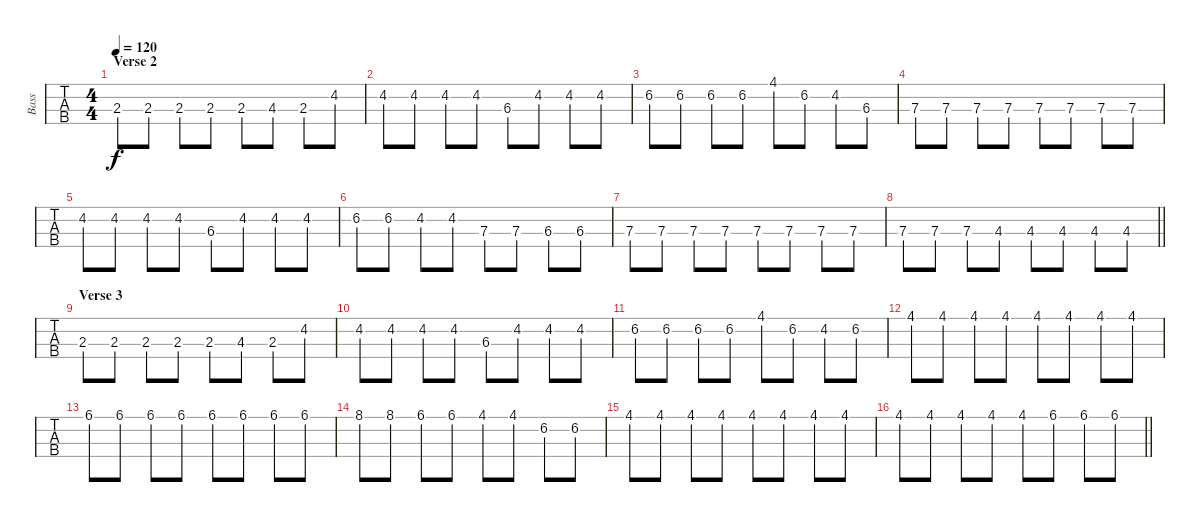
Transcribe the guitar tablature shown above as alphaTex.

\track ("Bass" "Bass") {instrument electricbassfinger}
\staff {tabs}
\tuning (G2 D2 A1 E1) {hide}
\ts (4 4)
\section ("" "Verse 2")
\tempo 120
\clef f4
\ks b
2.3.8{dy f} 2.3.8 2.3.8 2.3.8 2.3.8 4.3.8 2.3.8 4.2.8 |
4.2.8 4.2.8 4.2.8 4.2.8 6.3.8 4.2.8 4.2.8 4.2.8 |
6.2.8 6.2.8 6.2.8 6.2.8 4.1.8 6.2.8 4.2.8 6.3.8 |
7.3.8 7.3.8 7.3.8 7.3.8 7.3.8 7.3.8 7.3.8 7.3.8 |
4.2.8 4.2.8 4.2.8 4.2.8 6.3.8 4.2.8 4.2.8 4.2.8 |
6.2.8 6.2.8 4.2.8 4.2.8 7.3.8 7.3.8 6.3.8 6.3.8 |
7.3.8 7.3.8 7.3.8 7.3.8 7.3.8 7.3.8 7.3.8 7.3.8 |
\barLineRight lightlight
7.3.8 7.3.8 7.3.8 4.3.8 4.3.8 4.3.8 4.3.8 4.3.8 |
\section ("" "Verse 3")
2.3.8 2.3.8 2.3.8 2.3.8 2.3.8 4.3.8 2.3.8 4.2.8 |
4.2.8 4.2.8 4.2.8 4.2.8 6.3.8 4.2.8 4.2.8 4.2.8 |
6.2.8 6.2.8 6.2.8 6.2.8 4.1.8 6.2.8 4.2.8 6.2.8 |
4.1.8 4.1.8 4.1.8 4.1.8 4.1.8 4.1.8 4.1.8 4.1.8 |
6.1.8 6.1.8 6.1.8 6.1.8 6.1.8 6.1.8 6.1.8 6.1.8 |
8.1.8 8.1.8 6.1.8 6.1.8 4.1.8 4.1.8 6.2.8 6.2.8 |
4.1.8 4.1.8 4.1.8 4.1.8 4.1.8 4.1.8 4.1.8 4.1.8 |
\barLineRight lightlight
4.1.8 4.1.8 4.1.8 4.1.8 4.1.8 6.1.8 6.1.8 6.1.8
